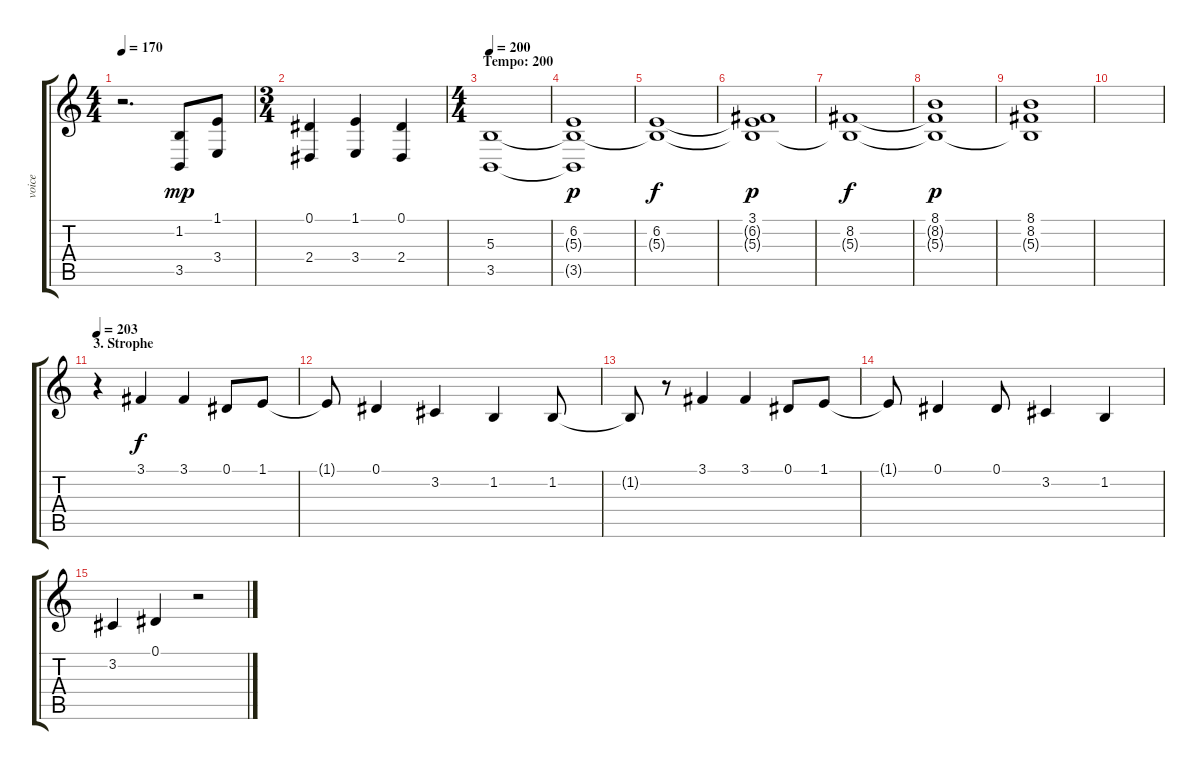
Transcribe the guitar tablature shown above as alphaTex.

\track ("voice" "voice") {instrument violin}
\staff {score tabs}
\tuning (Eb4 Bb3 Gb3 Db3 Ab2 Eb2) {hide}
\ts (4 4)
\tempo 170
\clef g2
\ks c
r.2{d dy f} (1.2 3.5).8{dy mp} (1.1 3.4).8 |
\ts (3 4)
(0.1 2.4).4 (1.1 3.4).4 (0.1 2.4).4 |
\ts (4 4)
\section ("" "Tempo: 200")
\tempo 200
(5.3 3.5).1 |
(6.2 5.3{t} 3.5{t}).1{dy p} |
(6.2 5.3{t}).1{dy f} |
(3.1 6.2{t} 5.3{t}).1{dy p} |
(8.2 5.3{t}).1{dy f} |
(8.1 8.2{t} 5.3{t}).1{dy p} |
(8.1 8.2 5.3{t}).1 |
|
\section ("" "3. Strophe")
\tempo 203
r.4 3.1.4{dy f} 3.1.4 0.1.8 1.1.8 |
1.1{t}.8 0.1.4 3.2.4 1.2.4 1.2.8 |
1.2{t}.8 r.8 3.1.4 3.1.4 0.1.8 1.1.8 |
1.1{t}.8 0.1.4 0.1.8 3.2.4 1.2.4 |
3.2.4 0.1.4 r.2
